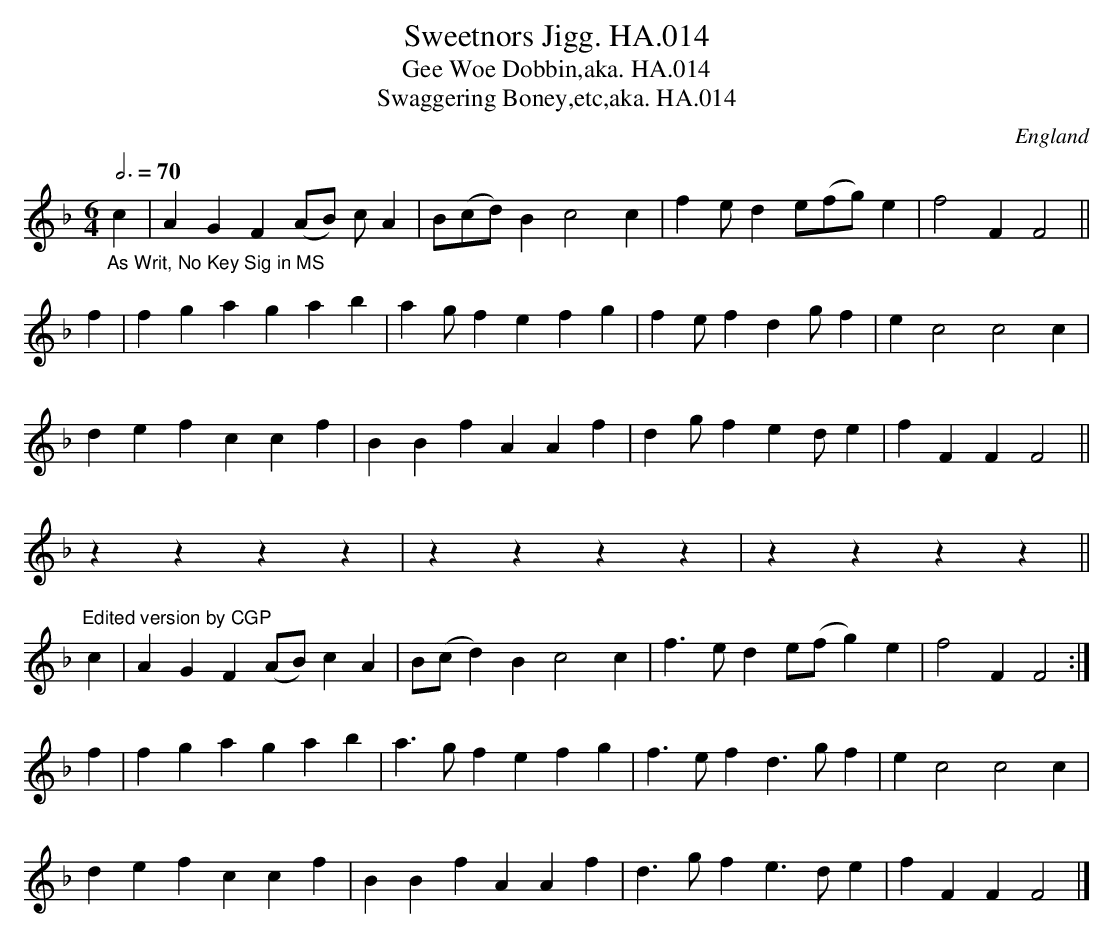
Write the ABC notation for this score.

X:1
T:Sweetnors Jigg. HA.014
T:Gee Woe Dobbin,aka. HA.014
T:Swaggering Boney,etc,aka. HA.014
L:1/4
M:6/4
O:England
Q:3/4=70
K:F
"_As Writ, No Key Sig in MS"c|AGF (A/B/) c/A|\
B/(c/d/) B c2c|fe/d e/(f/g/) e|f2F F2||!
f|fga gab|ag/f efg|fe/f dg/f|ec2 c2c|!
def ccf|BBf AAf|dg/f ed/e|fFF F2||!
zzzz|zzzz|zzzz||!
"^Edited version by CGP"c|AGF (A/B/) cA|\
B/(c/d) B c2c|f>ed e/(f/g) e|f2F F2:|!
f|fga gab|a>gf efg|f>ef d>gf|ec2 c2c|!
def ccf|BBf AAf|d>gf e>de|fFF F2|]
